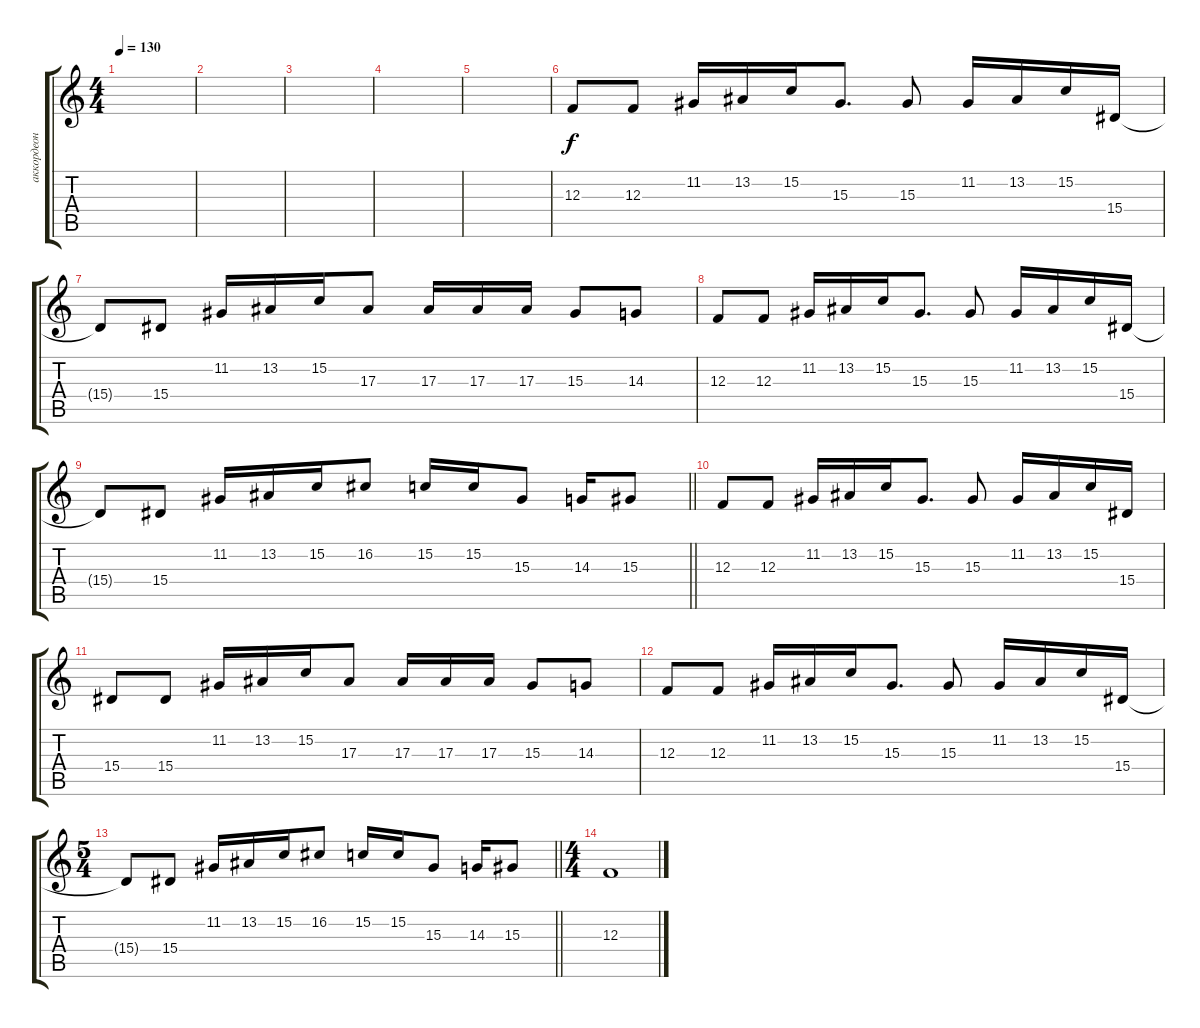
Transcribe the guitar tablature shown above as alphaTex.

\track ("аккордеон" "аккордеон") {instrument accordion}
\staff {score tabs}
\tuning (D4 A3 F3 C3 G2 D2) {hide}
\ts (4 4)
\tempo 130
\clef g2
\ks c
|
|
|
|
|
12.3.8 12.3.8 11.2.16 13.2.16 15.2.16 15.3.8{d} 15.3.8 11.2.16 13.2.16 15.2.16 15.4.16 |
15.4{t}.8 15.4.8 11.2.16 13.2.16 15.2.16 17.3.8 17.3.16 17.3.16 17.3.16 15.3.8 14.3.8 |
12.3.8 12.3.8 11.2.16 13.2.16 15.2.16 15.3.8{d} 15.3.8 11.2.16 13.2.16 15.2.16 15.4.16 |
\barLineRight lightlight
15.4{t}.8 15.4.8 11.2.16 13.2.16 15.2.16 16.2.8 15.2.16 15.2.16 15.3.8 14.3.16 15.3.8 |
12.3.8 12.3.8 11.2.16 13.2.16 15.2.16 15.3.8{d} 15.3.8 11.2.16 13.2.16 15.2.16 15.4.16 |
15.4.8 15.4.8 11.2.16 13.2.16 15.2.16 17.3.8 17.3.16 17.3.16 17.3.16 15.3.8 14.3.8 |
12.3.8 12.3.8 11.2.16 13.2.16 15.2.16 15.3.8{d} 15.3.8 11.2.16 13.2.16 15.2.16 15.4.16 |
\ts (5 4)
\barLineRight lightlight
15.4{t}.8 15.4.8 11.2.16 13.2.16 15.2.16 16.2.8 15.2.16 15.2.16 15.3.8 14.3.16 15.3.8 |
\ts (4 4)
12.3.1
